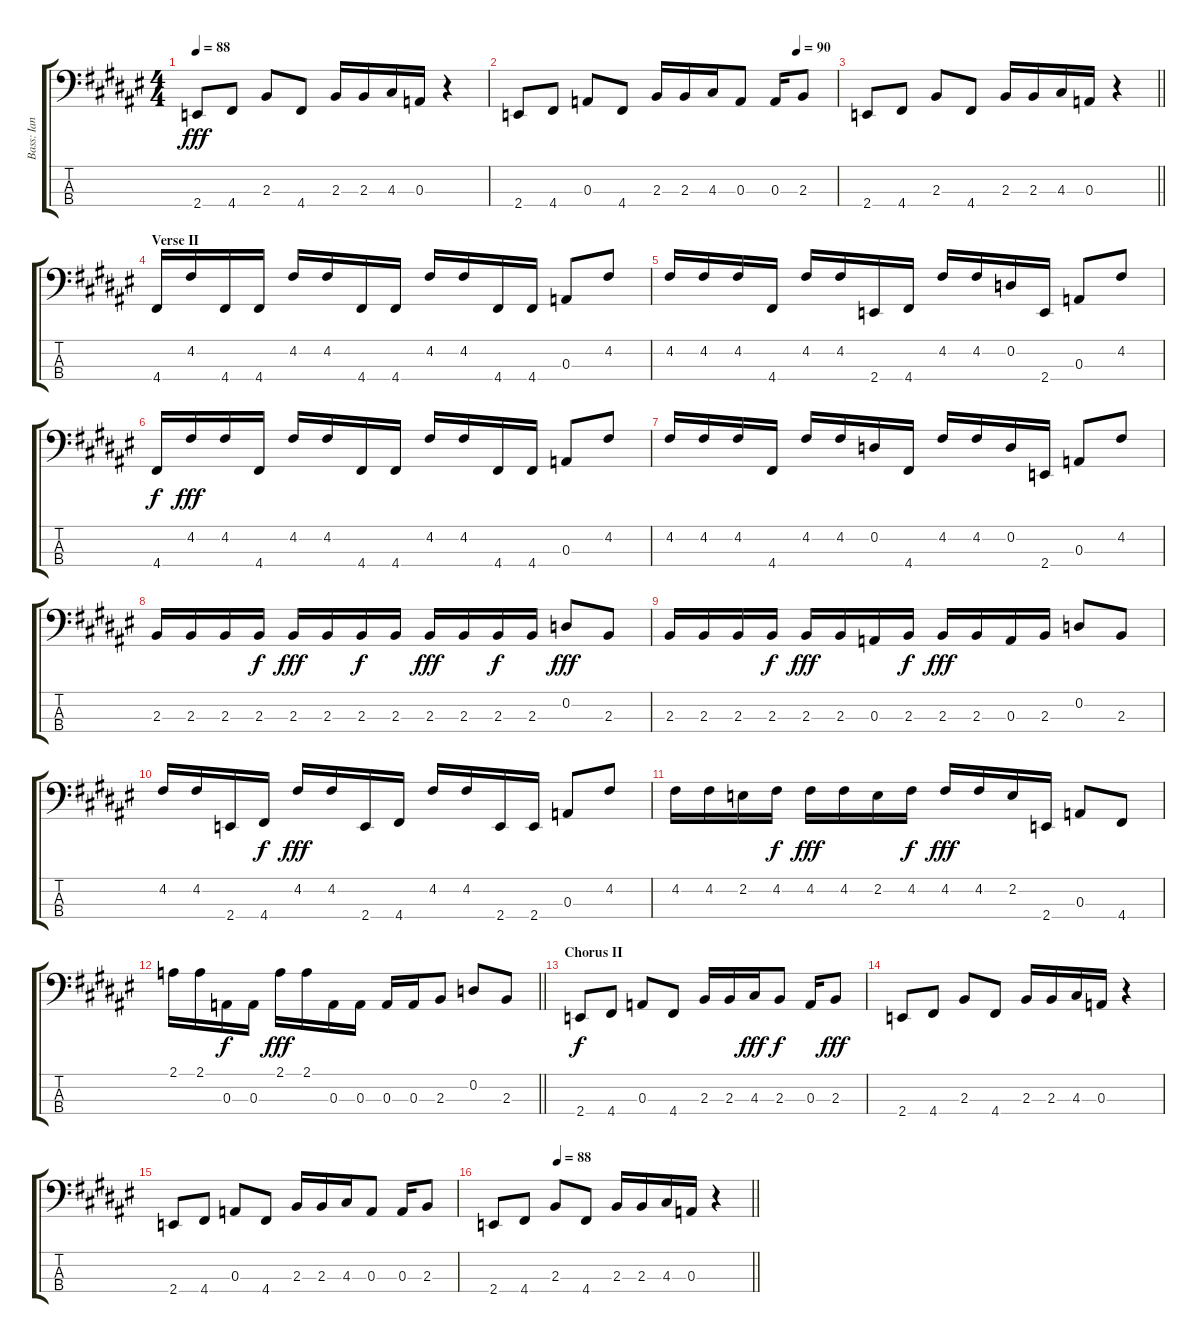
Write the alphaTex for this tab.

\track ("Bass: Ian" "Bass: Ian") {instrument electricbassfinger}
\staff {score tabs}
\tuning (G2 D2 A1 D1) {hide}
\ts (4 4)
\tempo 88
\clef f4
\ks f#
2.4.8{dy fff} 4.4.8 2.3.8 4.4.8 2.3.16 2.3.16 4.3.16 0.3.16 r.4 |
\tempo (90 0.875)
2.4.8 4.4.8 0.3.8 4.4.8 2.3.16 2.3.16 4.3.16 0.3.8 0.3.16 2.3.8 |
\barLineRight lightlight
2.4.8 4.4.8 2.3.8 4.4.8 2.3.16 2.3.16 4.3.16 0.3.16 r.4 |
\section ("" "Verse II")
4.4.16 4.2.16 4.4.16 4.4.16 4.2.16 4.2.16 4.4.16 4.4.16 4.2.16 4.2.16 4.4.16 4.4.16 0.3.8 4.2.8 |
4.2.16 4.2.16 4.2.16 4.4.16 4.2.16 4.2.16 2.4.16 4.4.16 4.2.16 4.2.16 0.2.16 2.4.16 0.3.8 4.2.8 |
4.4.16{dy f} 4.2.16{dy fff} 4.2.16 4.4.16 4.2.16 4.2.16 4.4.16 4.4.16 4.2.16 4.2.16 4.4.16 4.4.16 0.3.8 4.2.8 |
4.2.16 4.2.16 4.2.16 4.4.16 4.2.16 4.2.16 0.2.16 4.4.16 4.2.16 4.2.16 0.2.16 2.4.16 0.3.8 4.2.8 |
2.3.16 2.3.16 2.3.16 2.3.16{dy f} 2.3.16{dy fff} 2.3.16 2.3.16{dy f} 2.3.16 2.3.16{dy fff} 2.3.16 2.3.16{dy f} 2.3.16 0.2.8{dy fff} 2.3.8 |
2.3.16 2.3.16 2.3.16 2.3.16{dy f} 2.3.16{dy fff} 2.3.16 0.3.16 2.3.16{dy f} 2.3.16{dy fff} 2.3.16 0.3.16 2.3.16 0.2.8 2.3.8 |
4.2.16 4.2.16 2.4.16 4.4.16{dy f} 4.2.16{dy fff} 4.2.16 2.4.16 4.4.16 4.2.16 4.2.16 2.4.16 2.4.16 0.3.8 4.2.8 |
4.2.16 4.2.16 2.2.16 4.2.16{dy f} 4.2.16{dy fff} 4.2.16 2.2.16 4.2.16{dy f} 4.2.16{dy fff} 4.2.16 2.2.16 2.4.16 0.3.8 4.4.8 |
\barLineRight lightlight
2.1.16 2.1.16 0.3.16{dy f} 0.3.16 2.1.16{dy fff} 2.1.16 0.3.16 0.3.16 0.3.16 0.3.16 2.3.8 0.2.8 2.3.8 |
\section ("" "Chorus II")
2.4.8{dy f} 4.4.8 0.3.8 4.4.8 2.3.16 2.3.16 4.3.16{dy fff} 2.3.8{dy f} 0.3.16 2.3.8{dy fff} |
2.4.8 4.4.8 2.3.8 4.4.8 2.3.16 2.3.16 4.3.16 0.3.16 r.4 |
2.4.8 4.4.8 0.3.8 4.4.8 2.3.16 2.3.16 4.3.16 0.3.8 0.3.16 2.3.8 |
\tempo (88 0.25)
\barLineRight lightlight
2.4.8 4.4.8 2.3.8 4.4.8 2.3.16 2.3.16 4.3.16 0.3.16 r.4
